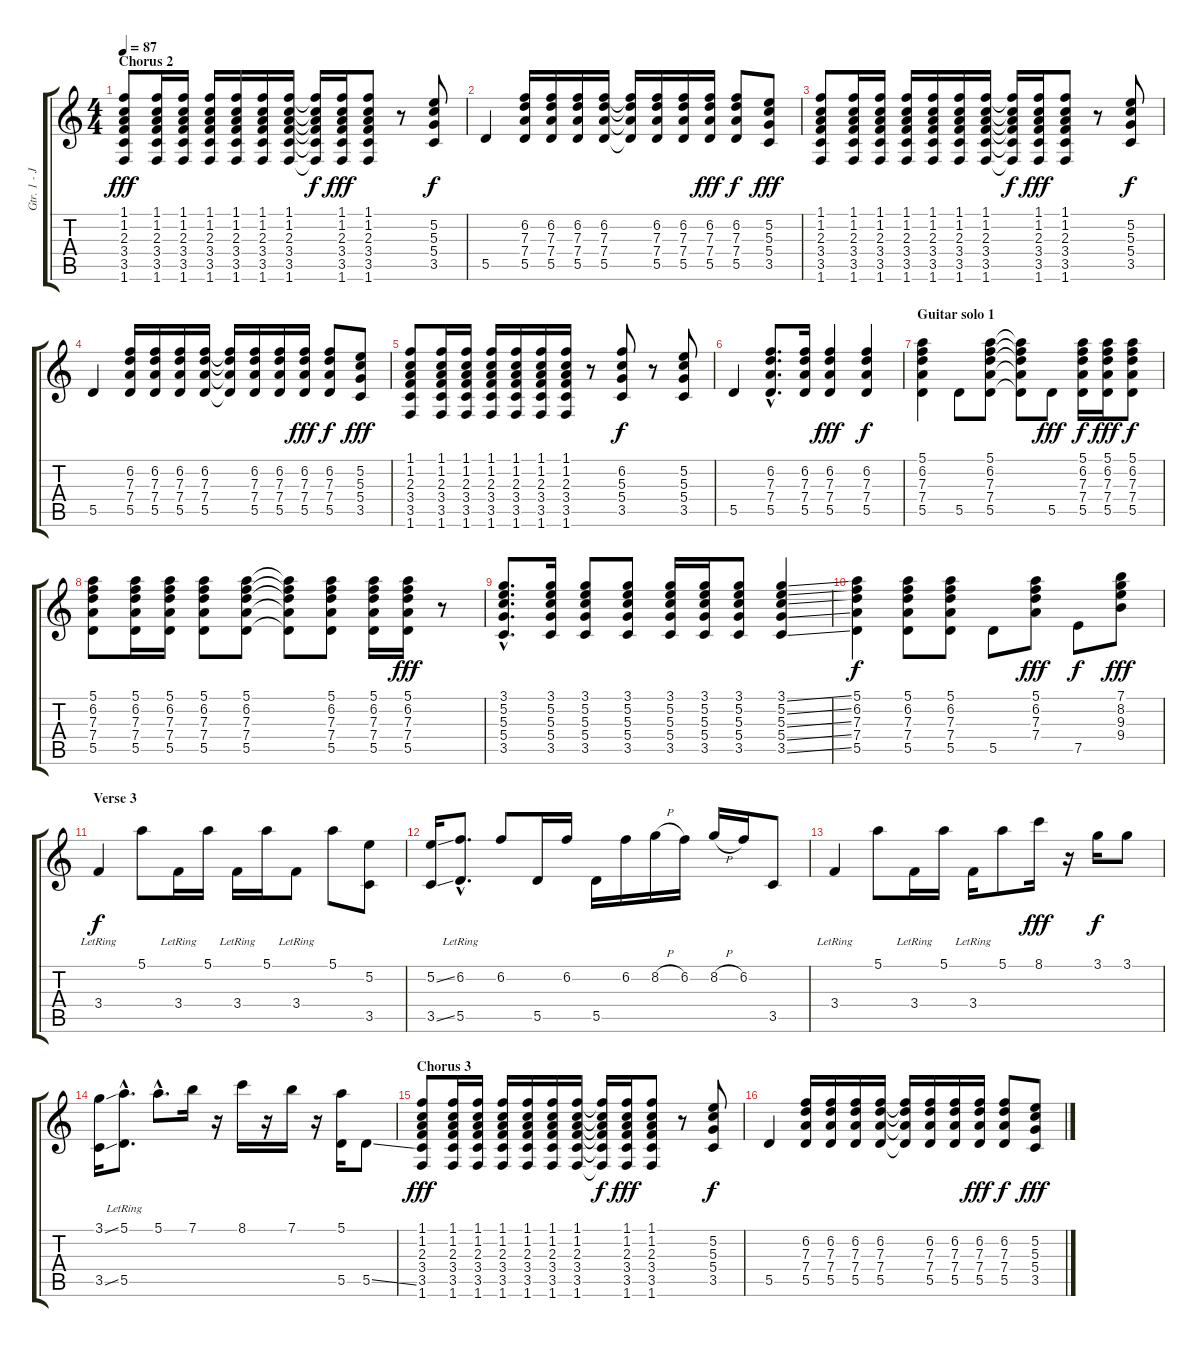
\track ("Gtr. 1 - John (clean)" "Gtr. 1 - J") {instrument electricguitarjazz}
\staff {score tabs}
\tuning (E4 B3 G3 D3 A2 E2) {hide}
\ts (4 4)
\section ("" "Chorus 2")
\tempo 87
\clef g2
\ks c
(1.1 1.2 2.3 3.4 3.5 1.6).8{dy fff} (1.1 1.2 2.3 3.4 3.5 1.6).16 (1.1 1.2 2.3 3.4 3.5 1.6).16 (1.1 1.2 2.3 3.4 3.5 1.6).16 (1.1 1.2 2.3 3.4 3.5 1.6).16 (1.1 1.2 2.3 3.4 3.5 1.6).16 (1.1 1.2 2.3 3.4 3.5 1.6).16 (1.1{t} 1.2{t} 2.3{t} 3.4{t} 3.5{t} 1.6{t}).16{dy f} (1.1 1.2 2.3 3.4 3.5 1.6).16{dy fff} (1.1 1.2 2.3 3.4 3.5 1.6).8 r.8 (5.2 5.3 5.4 3.5).8{dy f} |
5.5.4 (6.2 7.3 7.4 5.5).16 (6.2 7.3 7.4 5.5).16 (6.2 7.3 7.4 5.5).16 (6.2 7.3 7.4 5.5).16 (6.2{t} 7.3{t} 7.4{t} 5.5{t}).16 (6.2 7.3 7.4 5.5).16 (6.2 7.3 7.4 5.5).16 (6.2 7.3 7.4 5.5).16{dy fff} (6.2 7.3 7.4 5.5).8{dy f} (5.2 5.3 5.4 3.5).8{dy fff} |
(1.1 1.2 2.3 3.4 3.5 1.6).8 (1.1 1.2 2.3 3.4 3.5 1.6).16 (1.1 1.2 2.3 3.4 3.5 1.6).16 (1.1 1.2 2.3 3.4 3.5 1.6).16 (1.1 1.2 2.3 3.4 3.5 1.6).16 (1.1 1.2 2.3 3.4 3.5 1.6).16 (1.1 1.2 2.3 3.4 3.5 1.6).16 (1.1{t} 1.2{t} 2.3{t} 3.4{t} 3.5{t} 1.6{t}).16{dy f} (1.1 1.2 2.3 3.4 3.5 1.6).16{dy fff} (1.1 1.2 2.3 3.4 3.5 1.6).8 r.8 (5.2 5.3 5.4 3.5).8{dy f} |
5.5.4 (6.2 7.3 7.4 5.5).16 (6.2 7.3 7.4 5.5).16 (6.2 7.3 7.4 5.5).16 (6.2 7.3 7.4 5.5).16 (6.2{t} 7.3{t} 7.4{t} 5.5{t}).16 (6.2 7.3 7.4 5.5).16 (6.2 7.3 7.4 5.5).16 (6.2 7.3 7.4 5.5).16{dy fff} (6.2 7.3 7.4 5.5).8{dy f} (5.2 5.3 5.4 3.5).8{dy fff} |
(1.1 1.2 2.3 3.4 3.5 1.6).8 (1.1 1.2 2.3 3.4 3.5 1.6).16 (1.1 1.2 2.3 3.4 3.5 1.6).16 (1.1 1.2 2.3 3.4 3.5 1.6).16 (1.1 1.2 2.3 3.4 3.5 1.6).16 (1.1 1.2 2.3 3.4 3.5 1.6).16 (1.1 1.2 2.3 3.4 3.5 1.6).16 r.8 (6.2 5.3 5.4 3.5).8{dy f} r.8 (5.2 5.3 5.4 3.5).8 |
5.5.4 (6.2{hac} 7.3{hac} 7.4{hac} 5.5{hac}).8{d} (6.2 7.3 7.4 5.5).16 (6.2 7.3 7.4 5.5).4{dy fff} (6.2 7.3 7.4 5.5).4{dy f} |
\section ("" "Guitar solo 1")
(5.1 6.2 7.3 7.4 5.5).4 5.5.8 (5.1 6.2 7.3 7.4 5.5).8 (5.1{t} 6.2{t} 7.3{t} 7.4{t} 5.5{t}).8 5.5.8{dy fff} (5.1 6.2 7.3 7.4 5.5).16{dy f} (5.1 6.2 7.3 7.4 5.5).16{dy fff} (5.1 6.2 7.3 7.4 5.5).8{dy f} |
(5.1 6.2 7.3 7.4 5.5).8 (5.1 6.2 7.3 7.4 5.5).16 (5.1 6.2 7.3 7.4 5.5).16 (5.1 6.2 7.3 7.4 5.5).8 (5.1 6.2 7.3 7.4 5.5).8 (5.1{t} 6.2{t} 7.3{t} 7.4{t} 5.5{t}).8 (5.1 6.2 7.3 7.4 5.5).8 (5.1 6.2 7.3 7.4 5.5).16 (5.1 6.2 7.3 7.4 5.5).16{dy fff} r.8 |
(3.1{hac} 5.2{hac} 5.3{hac} 5.4{hac} 3.5{hac}).8{d} (3.1 5.2 5.3 5.4 3.5).16 (3.1 5.2 5.3 5.4 3.5).8 (3.1 5.2 5.3 5.4 3.5).8 (3.1 5.2 5.3 5.4 3.5).16 (3.1 5.2 5.3 5.4 3.5).16 (3.1 5.2 5.3 5.4 3.5).8 (3.1{ss} 5.2{ss} 5.3{ss} 5.4{ss} 3.5{ss}).4 |
(5.1 6.2 7.3 7.4 5.5).4{dy f} (5.1 6.2 7.3 7.4 5.5).8 (5.1 6.2 7.3 7.4 5.5).8 5.5.8 (5.1 6.2 7.3 7.4).8{dy fff} 7.5.8{dy f} (7.1 8.2 9.3 9.4).8{dy fff} |
\section ("" "Verse 3")
3.4{lr}.4{dy f} 5.1.8 3.4{lr}.16 5.1.16 3.4{lr}.16 5.1.16 3.4{lr}.8 5.1.8 (5.2 3.5).8 |
(5.2{ss} 3.5{ss}).16 (6.2{hac} 5.5{hac lr}).8{d} 6.2.8 5.5.16 6.2.16 5.5.16 6.2.16 8.2{h}.16 6.2.16 8.2{h}.16 6.2.16 3.5.8 |
3.4{lr}.4 5.1.8 3.4{lr}.16 5.1.16 3.4{lr}.16 5.1.8 8.1.16{dy fff} r.16 3.1.16{dy f} 3.1.8 |
(3.1{ss} 3.5{ss}).16 (5.1{hac} 5.5{hac lr}).8{d} 5.1{hac}.8{d} 7.1.16 r.16 8.1.16 r.16 7.1.16 r.16 (5.1 5.5).16 5.5{ss}.8 |
\section ("" "Chorus 3")
(1.1 1.2 2.3 3.4 3.5 1.6).8{dy fff} (1.1 1.2 2.3 3.4 3.5 1.6).16 (1.1 1.2 2.3 3.4 3.5 1.6).16 (1.1 1.2 2.3 3.4 3.5 1.6).16 (1.1 1.2 2.3 3.4 3.5 1.6).16 (1.1 1.2 2.3 3.4 3.5 1.6).16 (1.1 1.2 2.3 3.4 3.5 1.6).16 (1.1{t} 1.2{t} 2.3{t} 3.4{t} 3.5{t} 1.6{t}).16{dy f} (1.1 1.2 2.3 3.4 3.5 1.6).16{dy fff} (1.1 1.2 2.3 3.4 3.5 1.6).8 r.8 (5.2 5.3 5.4 3.5).8{dy f} |
5.5.4 (6.2 7.3 7.4 5.5).16 (6.2 7.3 7.4 5.5).16 (6.2 7.3 7.4 5.5).16 (6.2 7.3 7.4 5.5).16 (6.2{t} 7.3{t} 7.4{t} 5.5{t}).16 (6.2 7.3 7.4 5.5).16 (6.2 7.3 7.4 5.5).16 (6.2 7.3 7.4 5.5).16{dy fff} (6.2 7.3 7.4 5.5).8{dy f} (5.2 5.3 5.4 3.5).8{dy fff}
